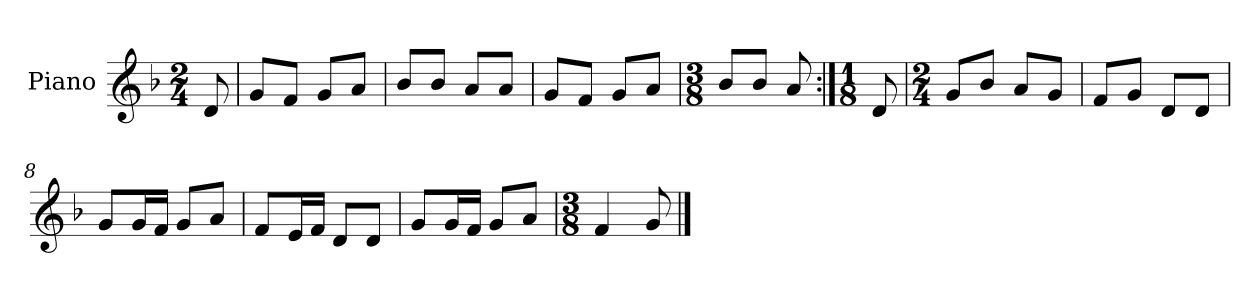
**kern
*part1
*staff1
*I"Piano
*I'Pno.
*clefG2
*k[b-]
*M2/4
=
8d/
=1
8g/L
8f/J
8g/L
8a/J
=2
8b-/L
8b-/J
8a/L
8a/J
=3
8g/L
8f/J
8g/L
8a/J
=4
*M3/8
8b-/L
8b-/J
8a/
=5:|!
*M1/8
8d/
=6
*M2/4
8g/L
8b-/J
8a/L
8g/J
=7
8f/L
8g/J
8d/L
8d/J
=8
8g/L
16g/L
16f/JJ
8g/L
8a/J
!!LO:LB:g=z
=9
8f/L
16e/L
16f/JJ
8d/L
8d/J
=10
8g/L
16g/L
16f/JJ
8g/L
8a/J
=11
*M3/8
4f/
8g/
==
*-
